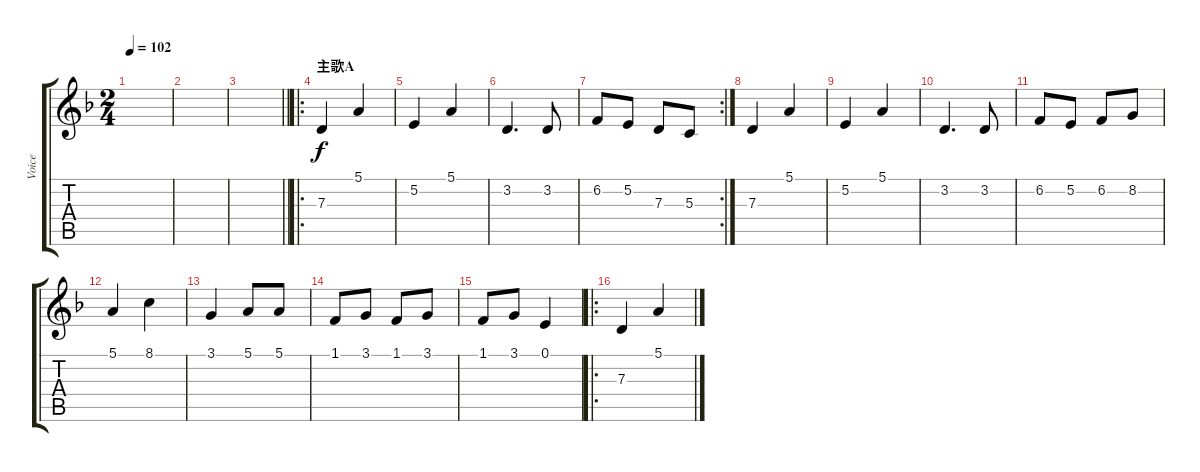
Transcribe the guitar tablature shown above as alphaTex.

\track ("Voice" "Voice") {instrument harmonica}
\staff {score tabs}
\tuning (E4 B3 G3 D3 A2 E2) {hide}
\ts (2 4)
\tempo 102
\clef g2
\ks f
|
|
\barLineRight lightlight
|
\ro
\section ("" "主歌A")
7.3.4 5.1.4 |
5.2.4 5.1.4 |
3.2.4{d} 3.2.8 |
\rc 2
6.2.8 5.2.8 7.3.8 5.3.8 |
7.3.4 5.1.4 |
5.2.4 5.1.4 |
3.2.4{d} 3.2.8 |
6.2.8 5.2.8 6.2.8 8.2.8 |
5.1.4 8.1.4 |
3.1.4 5.1.8 5.1.8 |
1.1.8 3.1.8 1.1.8 3.1.8 |
1.1.8 3.1.8 0.1.4 |
\ro
7.3.4 5.1.4
